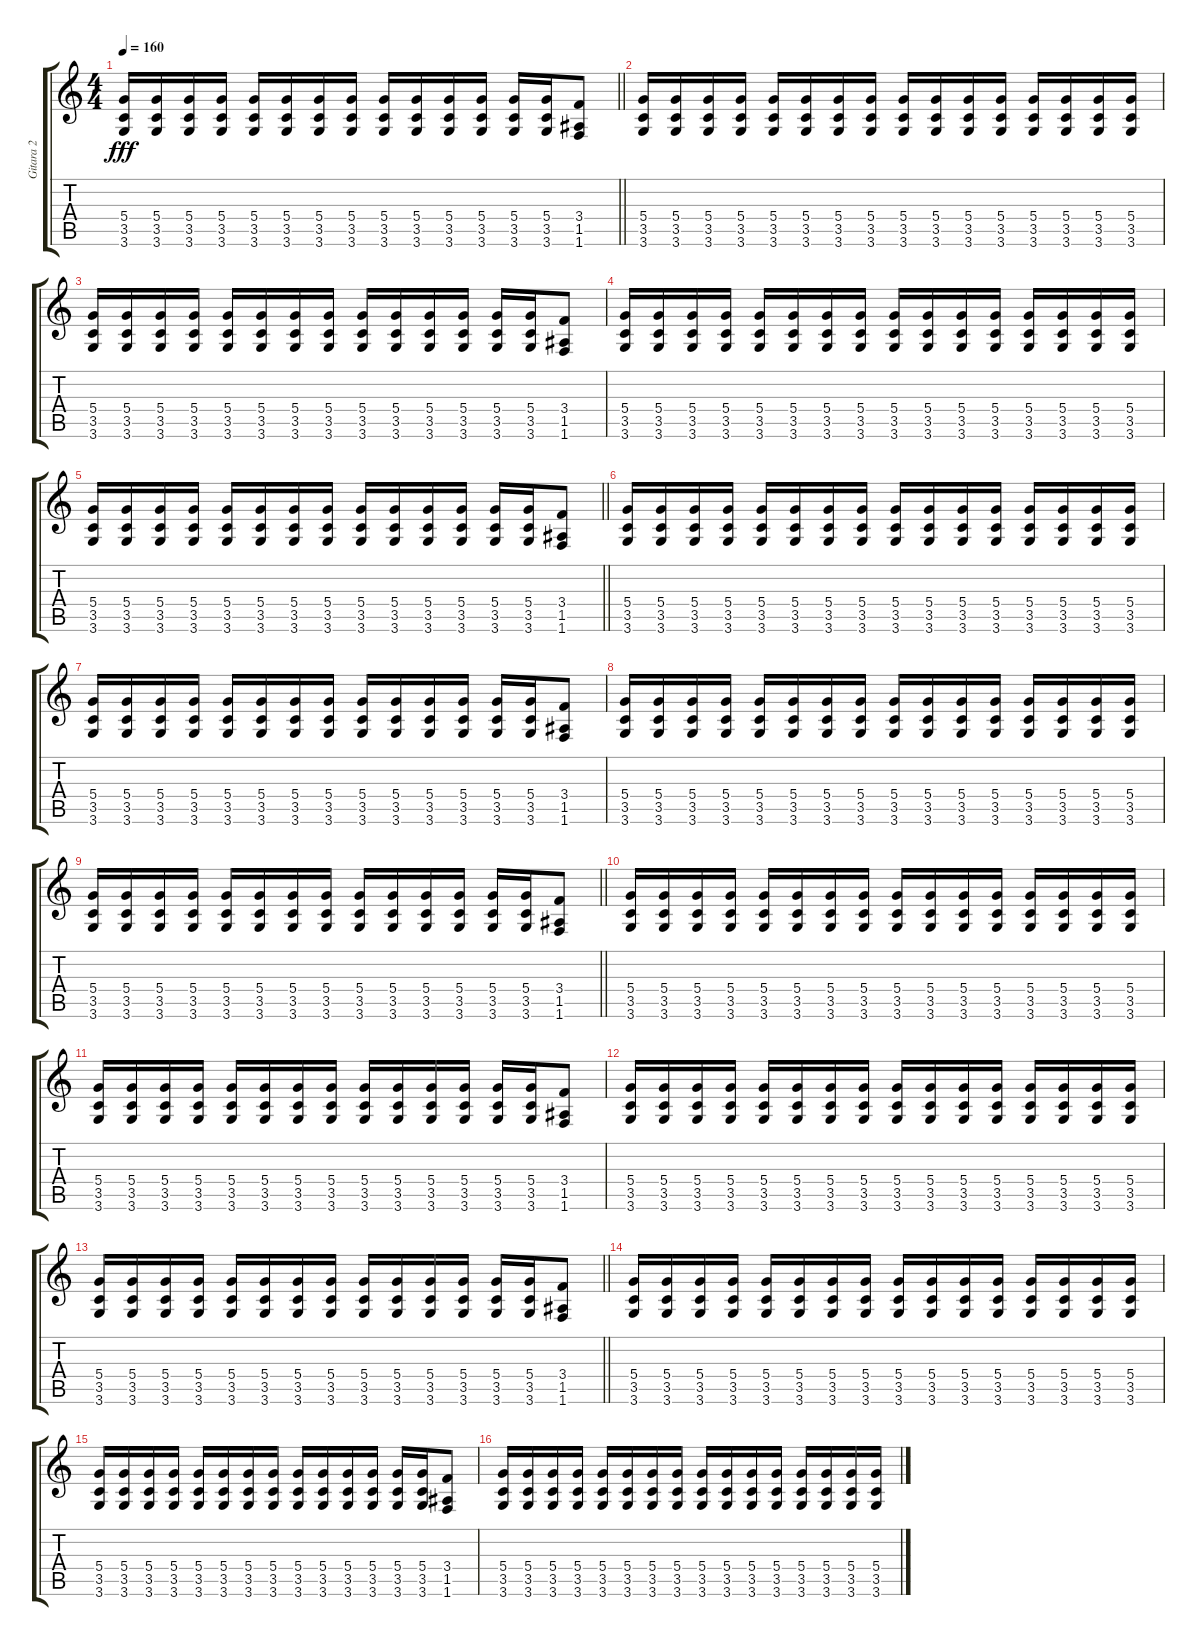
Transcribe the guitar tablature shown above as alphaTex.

\track ("Gitara 2" "Gitara 2") {instrument overdrivenguitar}
\staff {score tabs}
\tuning (E4 B3 G3 D3 A2 E2) {hide}
\ts (4 4)
\tempo 160
\clef g2
\barLineRight lightlight
\ks c
(5.4 3.5 3.6).16{dy fff} (5.4 3.5 3.6).16 (5.4 3.5 3.6).16 (5.4 3.5 3.6).16 (5.4 3.5 3.6).16 (5.4 3.5 3.6).16 (5.4 3.5 3.6).16 (5.4 3.5 3.6).16 (5.4 3.5 3.6).16 (5.4 3.5 3.6).16 (5.4 3.5 3.6).16 (5.4 3.5 3.6).16 (5.4 3.5 3.6).16 (5.4 3.5 3.6).16 (3.4 1.5 1.6).8 |
\section ("" "")
(5.4 3.5 3.6).16 (5.4 3.5 3.6).16 (5.4 3.5 3.6).16 (5.4 3.5 3.6).16 (5.4 3.5 3.6).16 (5.4 3.5 3.6).16 (5.4 3.5 3.6).16 (5.4 3.5 3.6).16 (5.4 3.5 3.6).16 (5.4 3.5 3.6).16 (5.4 3.5 3.6).16 (5.4 3.5 3.6).16 (5.4 3.5 3.6).16 (5.4 3.5 3.6).16 (5.4 3.5 3.6).16 (5.4 3.5 3.6).16 |
(5.4 3.5 3.6).16 (5.4 3.5 3.6).16 (5.4 3.5 3.6).16 (5.4 3.5 3.6).16 (5.4 3.5 3.6).16 (5.4 3.5 3.6).16 (5.4 3.5 3.6).16 (5.4 3.5 3.6).16 (5.4 3.5 3.6).16 (5.4 3.5 3.6).16 (5.4 3.5 3.6).16 (5.4 3.5 3.6).16 (5.4 3.5 3.6).16 (5.4 3.5 3.6).16 (3.4 1.5 1.6).8 |
(5.4 3.5 3.6).16 (5.4 3.5 3.6).16 (5.4 3.5 3.6).16 (5.4 3.5 3.6).16 (5.4 3.5 3.6).16 (5.4 3.5 3.6).16 (5.4 3.5 3.6).16 (5.4 3.5 3.6).16 (5.4 3.5 3.6).16 (5.4 3.5 3.6).16 (5.4 3.5 3.6).16 (5.4 3.5 3.6).16 (5.4 3.5 3.6).16 (5.4 3.5 3.6).16 (5.4 3.5 3.6).16 (5.4 3.5 3.6).16 |
\barLineRight lightlight
(5.4 3.5 3.6).16 (5.4 3.5 3.6).16 (5.4 3.5 3.6).16 (5.4 3.5 3.6).16 (5.4 3.5 3.6).16 (5.4 3.5 3.6).16 (5.4 3.5 3.6).16 (5.4 3.5 3.6).16 (5.4 3.5 3.6).16 (5.4 3.5 3.6).16 (5.4 3.5 3.6).16 (5.4 3.5 3.6).16 (5.4 3.5 3.6).16 (5.4 3.5 3.6).16 (3.4 1.5 1.6).8 |
\section ("" "")
(5.4 3.5 3.6).16 (5.4 3.5 3.6).16 (5.4 3.5 3.6).16 (5.4 3.5 3.6).16 (5.4 3.5 3.6).16 (5.4 3.5 3.6).16 (5.4 3.5 3.6).16 (5.4 3.5 3.6).16 (5.4 3.5 3.6).16 (5.4 3.5 3.6).16 (5.4 3.5 3.6).16 (5.4 3.5 3.6).16 (5.4 3.5 3.6).16 (5.4 3.5 3.6).16 (5.4 3.5 3.6).16 (5.4 3.5 3.6).16 |
(5.4 3.5 3.6).16 (5.4 3.5 3.6).16 (5.4 3.5 3.6).16 (5.4 3.5 3.6).16 (5.4 3.5 3.6).16 (5.4 3.5 3.6).16 (5.4 3.5 3.6).16 (5.4 3.5 3.6).16 (5.4 3.5 3.6).16 (5.4 3.5 3.6).16 (5.4 3.5 3.6).16 (5.4 3.5 3.6).16 (5.4 3.5 3.6).16 (5.4 3.5 3.6).16 (3.4 1.5 1.6).8 |
(5.4 3.5 3.6).16 (5.4 3.5 3.6).16 (5.4 3.5 3.6).16 (5.4 3.5 3.6).16 (5.4 3.5 3.6).16 (5.4 3.5 3.6).16 (5.4 3.5 3.6).16 (5.4 3.5 3.6).16 (5.4 3.5 3.6).16 (5.4 3.5 3.6).16 (5.4 3.5 3.6).16 (5.4 3.5 3.6).16 (5.4 3.5 3.6).16 (5.4 3.5 3.6).16 (5.4 3.5 3.6).16 (5.4 3.5 3.6).16 |
\barLineRight lightlight
(5.4 3.5 3.6).16 (5.4 3.5 3.6).16 (5.4 3.5 3.6).16 (5.4 3.5 3.6).16 (5.4 3.5 3.6).16 (5.4 3.5 3.6).16 (5.4 3.5 3.6).16 (5.4 3.5 3.6).16 (5.4 3.5 3.6).16 (5.4 3.5 3.6).16 (5.4 3.5 3.6).16 (5.4 3.5 3.6).16 (5.4 3.5 3.6).16 (5.4 3.5 3.6).16 (3.4 1.5 1.6).8 |
\section ("" "")
(5.4 3.5 3.6).16 (5.4 3.5 3.6).16 (5.4 3.5 3.6).16 (5.4 3.5 3.6).16 (5.4 3.5 3.6).16 (5.4 3.5 3.6).16 (5.4 3.5 3.6).16 (5.4 3.5 3.6).16 (5.4 3.5 3.6).16 (5.4 3.5 3.6).16 (5.4 3.5 3.6).16 (5.4 3.5 3.6).16 (5.4 3.5 3.6).16 (5.4 3.5 3.6).16 (5.4 3.5 3.6).16 (5.4 3.5 3.6).16 |
(5.4 3.5 3.6).16 (5.4 3.5 3.6).16 (5.4 3.5 3.6).16 (5.4 3.5 3.6).16 (5.4 3.5 3.6).16 (5.4 3.5 3.6).16 (5.4 3.5 3.6).16 (5.4 3.5 3.6).16 (5.4 3.5 3.6).16 (5.4 3.5 3.6).16 (5.4 3.5 3.6).16 (5.4 3.5 3.6).16 (5.4 3.5 3.6).16 (5.4 3.5 3.6).16 (3.4 1.5 1.6).8 |
(5.4 3.5 3.6).16 (5.4 3.5 3.6).16 (5.4 3.5 3.6).16 (5.4 3.5 3.6).16 (5.4 3.5 3.6).16 (5.4 3.5 3.6).16 (5.4 3.5 3.6).16 (5.4 3.5 3.6).16 (5.4 3.5 3.6).16 (5.4 3.5 3.6).16 (5.4 3.5 3.6).16 (5.4 3.5 3.6).16 (5.4 3.5 3.6).16 (5.4 3.5 3.6).16 (5.4 3.5 3.6).16 (5.4 3.5 3.6).16 |
\barLineRight lightlight
(5.4 3.5 3.6).16 (5.4 3.5 3.6).16 (5.4 3.5 3.6).16 (5.4 3.5 3.6).16 (5.4 3.5 3.6).16 (5.4 3.5 3.6).16 (5.4 3.5 3.6).16 (5.4 3.5 3.6).16 (5.4 3.5 3.6).16 (5.4 3.5 3.6).16 (5.4 3.5 3.6).16 (5.4 3.5 3.6).16 (5.4 3.5 3.6).16 (5.4 3.5 3.6).16 (3.4 1.5 1.6).8 |
\section ("" "")
(5.4 3.5 3.6).16 (5.4 3.5 3.6).16 (5.4 3.5 3.6).16 (5.4 3.5 3.6).16 (5.4 3.5 3.6).16 (5.4 3.5 3.6).16 (5.4 3.5 3.6).16 (5.4 3.5 3.6).16 (5.4 3.5 3.6).16 (5.4 3.5 3.6).16 (5.4 3.5 3.6).16 (5.4 3.5 3.6).16 (5.4 3.5 3.6).16 (5.4 3.5 3.6).16 (5.4 3.5 3.6).16 (5.4 3.5 3.6).16 |
(5.4 3.5 3.6).16 (5.4 3.5 3.6).16 (5.4 3.5 3.6).16 (5.4 3.5 3.6).16 (5.4 3.5 3.6).16 (5.4 3.5 3.6).16 (5.4 3.5 3.6).16 (5.4 3.5 3.6).16 (5.4 3.5 3.6).16 (5.4 3.5 3.6).16 (5.4 3.5 3.6).16 (5.4 3.5 3.6).16 (5.4 3.5 3.6).16 (5.4 3.5 3.6).16 (3.4 1.5 1.6).8 |
(5.4 3.5 3.6).16 (5.4 3.5 3.6).16 (5.4 3.5 3.6).16 (5.4 3.5 3.6).16 (5.4 3.5 3.6).16 (5.4 3.5 3.6).16 (5.4 3.5 3.6).16 (5.4 3.5 3.6).16 (5.4 3.5 3.6).16 (5.4 3.5 3.6).16 (5.4 3.5 3.6).16 (5.4 3.5 3.6).16 (5.4 3.5 3.6).16 (5.4 3.5 3.6).16 (5.4 3.5 3.6).16 (5.4 3.5 3.6).16
